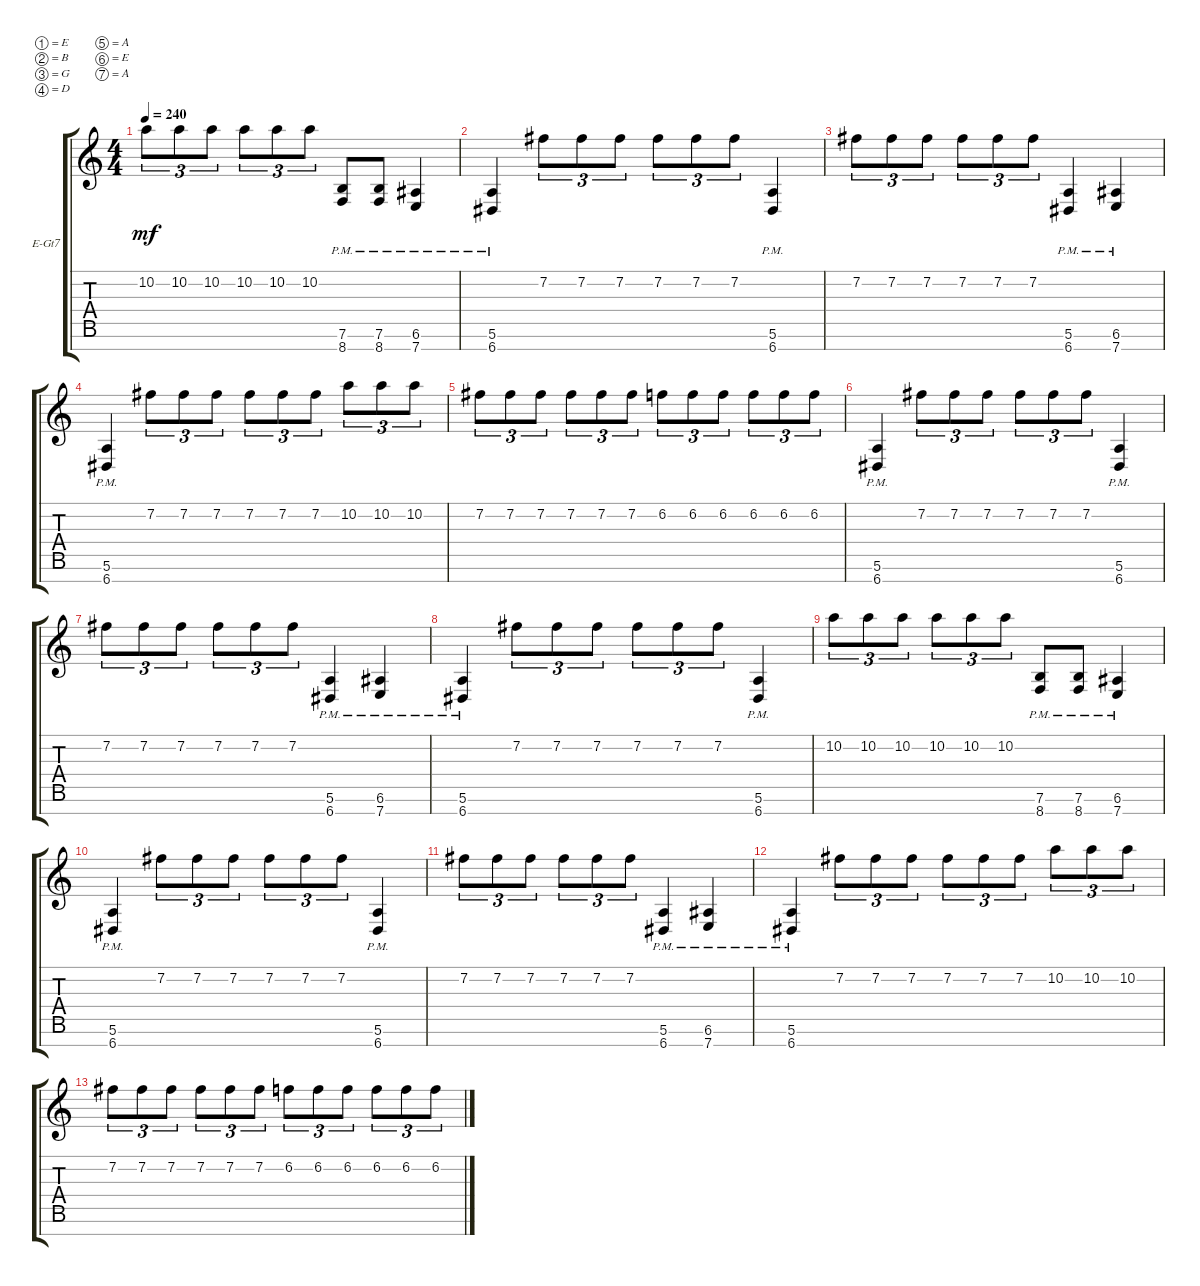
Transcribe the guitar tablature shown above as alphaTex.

\defaultSystemsLayout 4
\bracketExtendMode groupsimilarinstruments
\firstSystemTrackNameOrientation horizontal
\otherSystemsTrackNameOrientation horizontal
\track ("Electric Guitar" "E-Gt7") {instrument distortionguitar}
\staff {score tabs}
\tuning (E4 B3 G3 D3 A2 E2 A1)
\ts (4 4)
\tempo 240
\clef g2
\ks c
10.2.8{tu (3 2) dy mf} 10.2.8{tu (3 2)} 10.2.8{tu (3 2)} 10.2.8{tu (3 2)} 10.2.8{tu (3 2)} 10.2.8{tu (3 2)} (8.7{pm} 7.6{pm}).8 (8.7{pm} 7.6{pm}).8 (7.7{pm} 6.6{pm}).4 |
(6.7{pm} 5.6{pm}).4 7.2.8{tu (3 2)} 7.2.8{tu (3 2)} 7.2.8{tu (3 2)} 7.2.8{tu (3 2)} 7.2.8{tu (3 2)} 7.2.8{tu (3 2)} (6.7{pm} 5.6{pm}).4 |
7.2.8{tu (3 2)} 7.2.8{tu (3 2)} 7.2.8{tu (3 2)} 7.2.8{tu (3 2)} 7.2.8{tu (3 2)} 7.2.8{tu (3 2)} (6.7{pm} 5.6{pm}).4 (7.7{pm} 6.6{pm}).4 |
(6.7{pm} 5.6{pm}).4 7.2.8{tu (3 2)} 7.2.8{tu (3 2)} 7.2.8{tu (3 2)} 7.2.8{tu (3 2)} 7.2.8{tu (3 2)} 7.2.8{tu (3 2)} 10.2.8{tu (3 2)} 10.2.8{tu (3 2)} 10.2.8{tu (3 2)} |
7.2.8{tu (3 2)} 7.2.8{tu (3 2)} 7.2.8{tu (3 2)} 7.2.8{tu (3 2)} 7.2.8{tu (3 2)} 7.2.8{tu (3 2)} 6.2.8{tu (3 2)} 6.2.8{tu (3 2)} 6.2.8{tu (3 2)} 6.2.8{tu (3 2)} 6.2.8{tu (3 2)} 6.2.8{tu (3 2)} |
(6.7{pm} 5.6{pm}).4 7.2.8{tu (3 2)} 7.2.8{tu (3 2)} 7.2.8{tu (3 2)} 7.2.8{tu (3 2)} 7.2.8{tu (3 2)} 7.2.8{tu (3 2)} (6.7{pm} 5.6{pm}).4 |
7.2.8{tu (3 2)} 7.2.8{tu (3 2)} 7.2.8{tu (3 2)} 7.2.8{tu (3 2)} 7.2.8{tu (3 2)} 7.2.8{tu (3 2)} (6.7{pm} 5.6{pm}).4 (7.7{pm} 6.6{pm}).4 |
(6.7{pm} 5.6{pm}).4 7.2.8{tu (3 2)} 7.2.8{tu (3 2)} 7.2.8{tu (3 2)} 7.2.8{tu (3 2)} 7.2.8{tu (3 2)} 7.2.8{tu (3 2)} (6.7{pm} 5.6{pm}).4 |
10.2.8{tu (3 2)} 10.2.8{tu (3 2)} 10.2.8{tu (3 2)} 10.2.8{tu (3 2)} 10.2.8{tu (3 2)} 10.2.8{tu (3 2)} (8.7{pm} 7.6{pm}).8 (8.7{pm} 7.6{pm}).8 (7.7{pm} 6.6{pm}).4 |
(6.7{pm} 5.6{pm}).4 7.2.8{tu (3 2)} 7.2.8{tu (3 2)} 7.2.8{tu (3 2)} 7.2.8{tu (3 2)} 7.2.8{tu (3 2)} 7.2.8{tu (3 2)} (6.7{pm} 5.6{pm}).4 |
7.2.8{tu (3 2)} 7.2.8{tu (3 2)} 7.2.8{tu (3 2)} 7.2.8{tu (3 2)} 7.2.8{tu (3 2)} 7.2.8{tu (3 2)} (6.7{pm} 5.6{pm}).4 (7.7{pm} 6.6{pm}).4 |
(6.7{pm} 5.6{pm}).4 7.2.8{tu (3 2)} 7.2.8{tu (3 2)} 7.2.8{tu (3 2)} 7.2.8{tu (3 2)} 7.2.8{tu (3 2)} 7.2.8{tu (3 2)} 10.2.8{tu (3 2)} 10.2.8{tu (3 2)} 10.2.8{tu (3 2)} |
7.2.8{tu (3 2)} 7.2.8{tu (3 2)} 7.2.8{tu (3 2)} 7.2.8{tu (3 2)} 7.2.8{tu (3 2)} 7.2.8{tu (3 2)} 6.2.8{tu (3 2)} 6.2.8{tu (3 2)} 6.2.8{tu (3 2)} 6.2.8{tu (3 2)} 6.2.8{tu (3 2)} 6.2.8{tu (3 2)}
